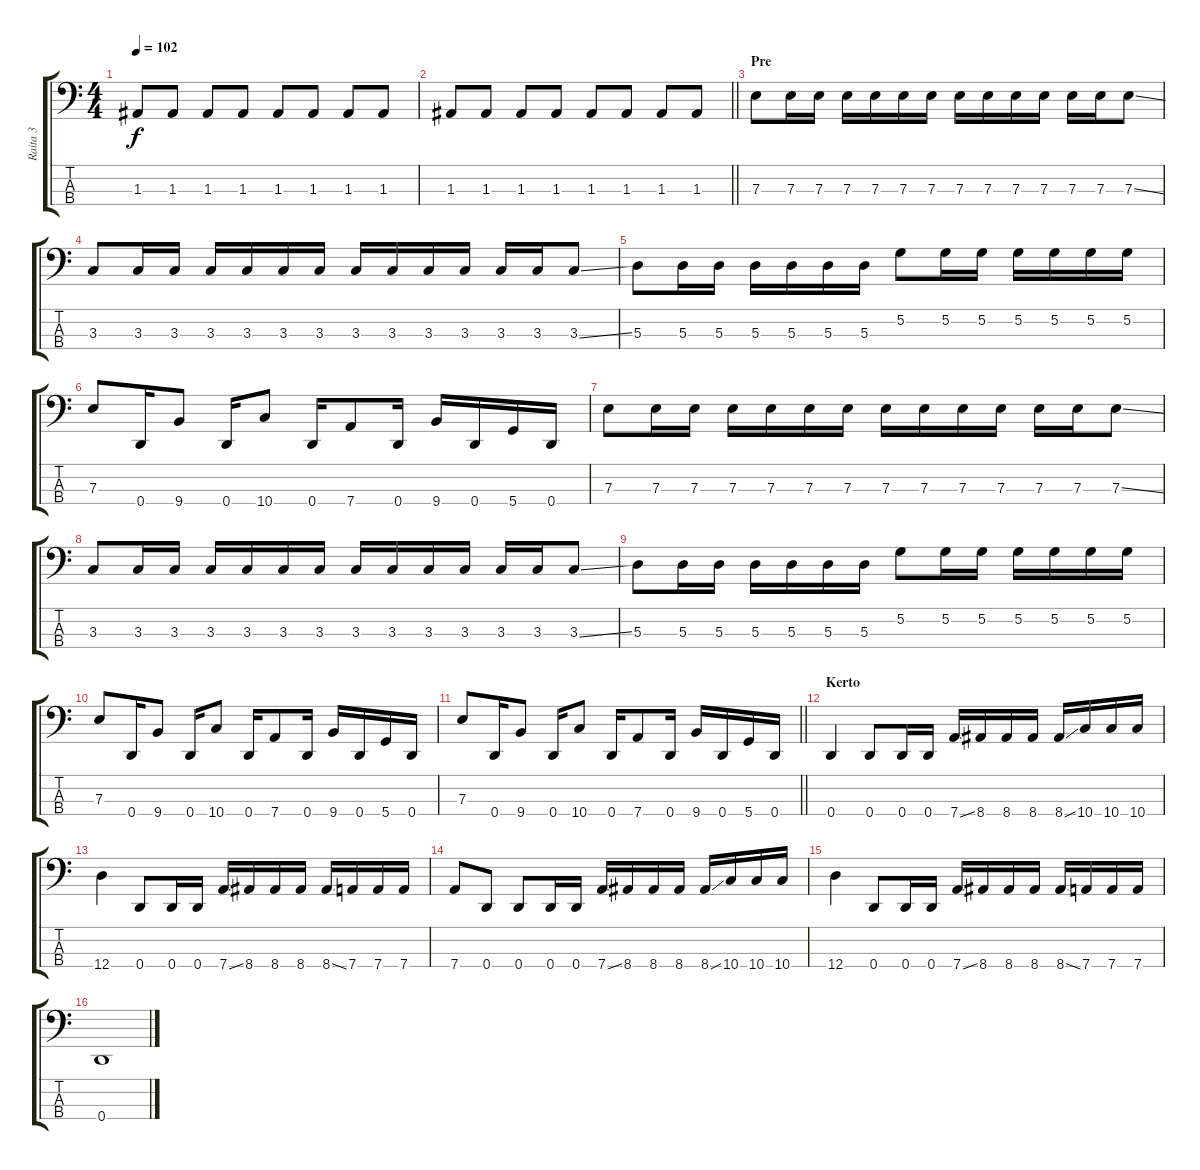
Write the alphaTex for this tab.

\track ("Raita 3" "Raita 3") {instrument electricbasspick}
\staff {score tabs}
\tuning (G2 D2 A1 D1) {hide}
\ts (4 4)
\tempo 102
\clef f4
\ks c
1.3.8{dy f} 1.3.8 1.3.8 1.3.8 1.3.8 1.3.8 1.3.8 1.3.8 |
\barLineRight lightlight
1.3.8 1.3.8 1.3.8 1.3.8 1.3.8 1.3.8 1.3.8 1.3.8 |
\section ("" "Pre")
7.3.8 7.3.16 7.3.16 7.3.16 7.3.16 7.3.16 7.3.16 7.3.16 7.3.16 7.3.16 7.3.16 7.3.16 7.3.16 7.3{ss}.8 |
3.3.8 3.3.16 3.3.16 3.3.16 3.3.16 3.3.16 3.3.16 3.3.16 3.3.16 3.3.16 3.3.16 3.3.16 3.3.16 3.3{ss}.8 |
5.3.8 5.3.16 5.3.16 5.3.16 5.3.16 5.3.16 5.3.16 5.2.8 5.2.16 5.2.16 5.2.16 5.2.16 5.2.16 5.2.16 |
7.3.8 0.4.16 9.4.8 0.4.16 10.4.8 0.4.16 7.4.8 0.4.16 9.4.16 0.4.16 5.4.16 0.4.16 |
7.3.8 7.3.16 7.3.16 7.3.16 7.3.16 7.3.16 7.3.16 7.3.16 7.3.16 7.3.16 7.3.16 7.3.16 7.3.16 7.3{ss}.8 |
3.3.8 3.3.16 3.3.16 3.3.16 3.3.16 3.3.16 3.3.16 3.3.16 3.3.16 3.3.16 3.3.16 3.3.16 3.3.16 3.3{ss}.8 |
5.3.8 5.3.16 5.3.16 5.3.16 5.3.16 5.3.16 5.3.16 5.2.8 5.2.16 5.2.16 5.2.16 5.2.16 5.2.16 5.2.16 |
7.3.8 0.4.16 9.4.8 0.4.16 10.4.8 0.4.16 7.4.8 0.4.16 9.4.16 0.4.16 5.4.16 0.4.16 |
\barLineRight lightlight
7.3.8 0.4.16 9.4.8 0.4.16 10.4.8 0.4.16 7.4.8 0.4.16 9.4.16 0.4.16 5.4.16 0.4.16 |
\section ("" "Kerto")
0.4.4 0.4.8 0.4.16 0.4.16 7.4{ss}.16 8.4.16 8.4.16 8.4.16 8.4{ss}.16 10.4.16 10.4.16 10.4.16 |
12.4.4 0.4.8 0.4.16 0.4.16 7.4{ss}.16 8.4.16 8.4.16 8.4.16 8.4{ss}.16 7.4.16 7.4.16 7.4.16 |
7.4.8 0.4.8 0.4.8 0.4.16 0.4.16 7.4{ss}.16 8.4.16 8.4.16 8.4.16 8.4{ss}.16 10.4.16 10.4.16 10.4.16 |
12.4.4 0.4.8 0.4.16 0.4.16 7.4{ss}.16 8.4.16 8.4.16 8.4.16 8.4{ss}.16 7.4.16 7.4.16 7.4.16 |
0.4.1
